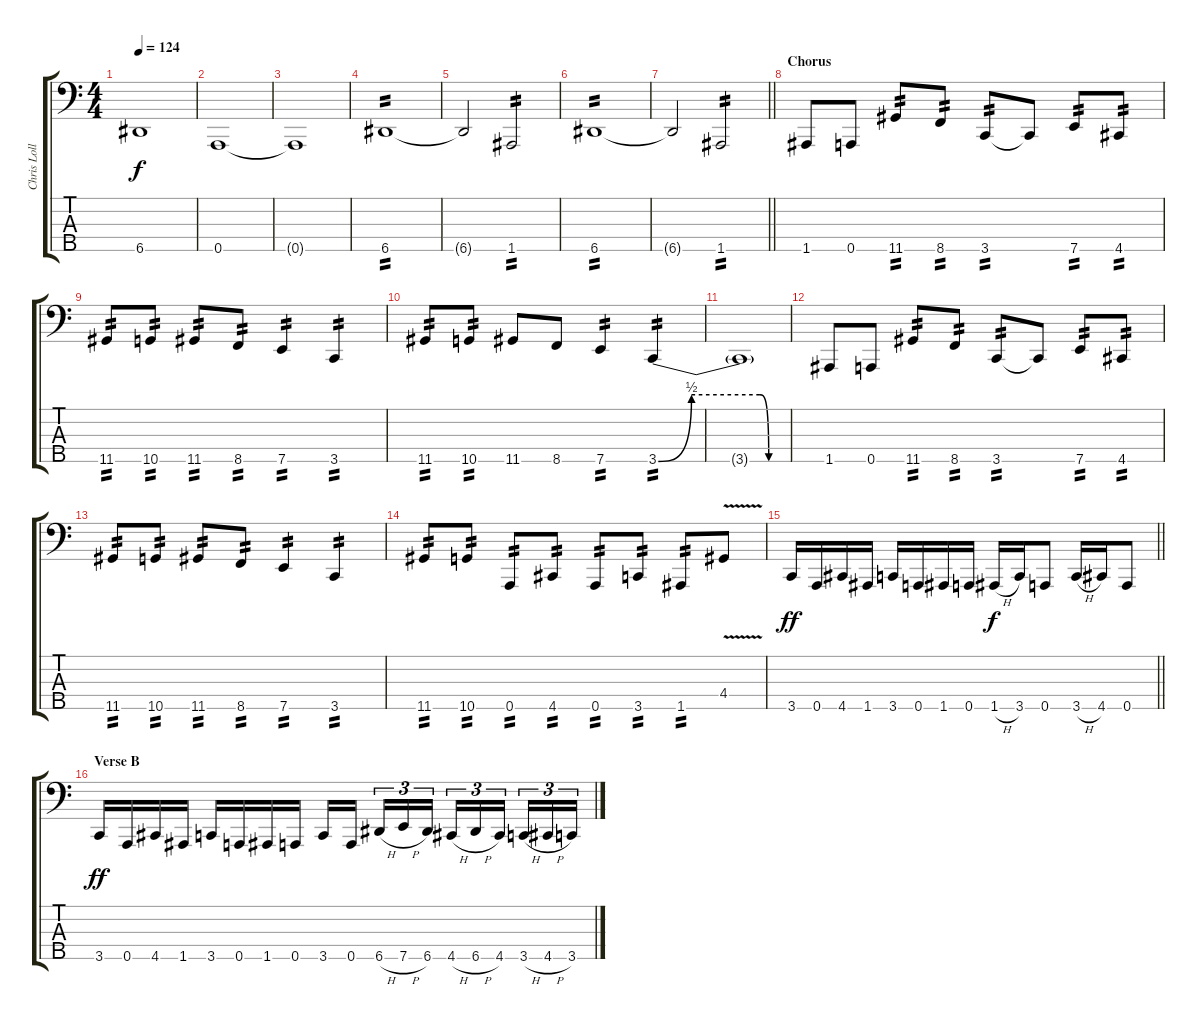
\track ("Chris Lollis" "Chris Loll") {instrument electricbasspick}
\staff {score tabs}
\tuning (G2 D2 A1 E1 A0) {hide}
\ts (4 4)
\tempo 124
\clef f4
\ks c
6.5{t}.1{dy f} |
0.5.1 |
0.5{t}.1 |
6.5.1{tp 2} |
6.5{t}.2 1.5.2{tp 2} |
6.5.1{tp 2} |
\barLineRight lightlight
6.5{t}.2 1.5.2{tp 2} |
\section ("" "Chorus ")
1.5.8 0.5.8 11.5.8{tp 2} 8.5.8{tp 2} 3.5.8{tp 2} 3.5{t}.8 7.5.8{tp 2} 4.5.8{tp 2} |
11.5.8{tp 2} 10.5.8{tp 2} 11.5.8{tp 2} 8.5.8{tp 2} 7.5.4{tp 2} 3.5.4{tp 2} |
11.5.8{tp 2} 10.5.8{tp 2} 11.5.8 8.5.8 7.5.4{tp 2} 3.5{be (custom 0 0 15 2 46 2 50 0 60 0)}.4{tp 2} |
3.5{t}.1 |
1.5.8 0.5.8 11.5.8{tp 2} 8.5.8{tp 2} 3.5.8{tp 2} 3.5{t}.8 7.5.8{tp 2} 4.5.8{tp 2} |
11.5.8{tp 2} 10.5.8{tp 2} 11.5.8{tp 2} 8.5.8{tp 2} 7.5.4{tp 2} 3.5.4{tp 2} |
11.5.8{tp 2} 10.5.8{tp 2} 0.5.8{tp 2} 4.5.8{tp 2} 0.5.8{tp 2} 3.5.8{tp 2} 1.5.8{tp 2} 4.4{v}.8 |
\barLineRight lightlight
3.5.16{dy ff} 0.5.16 4.5.16 1.5.16 3.5.16 0.5.16 1.5.16 0.5.16 1.5{h}.16{dy f} 3.5.16 0.5.8 3.5{h}.16 4.5.16 0.5.8 |
\section ("" "Verse B")
3.5.16{dy ff} 0.5.16 4.5.16 1.5.16 3.5.16 0.5.16 1.5.16 0.5.16 3.5.16 0.5.16{beam splitsecondary} 6.5{h}.16{tu (3 2)} 7.5{h}.16{tu (3 2)} 6.5.16{tu (3 2)} 4.5{h}.16{tu (3 2)} 6.5{h}.16{tu (3 2)} 4.5.16{tu (3 2) beam splitsecondary} 3.5{h}.16{tu (3 2)} 4.5{h}.16{tu (3 2)} 3.5.16{tu (3 2)}
